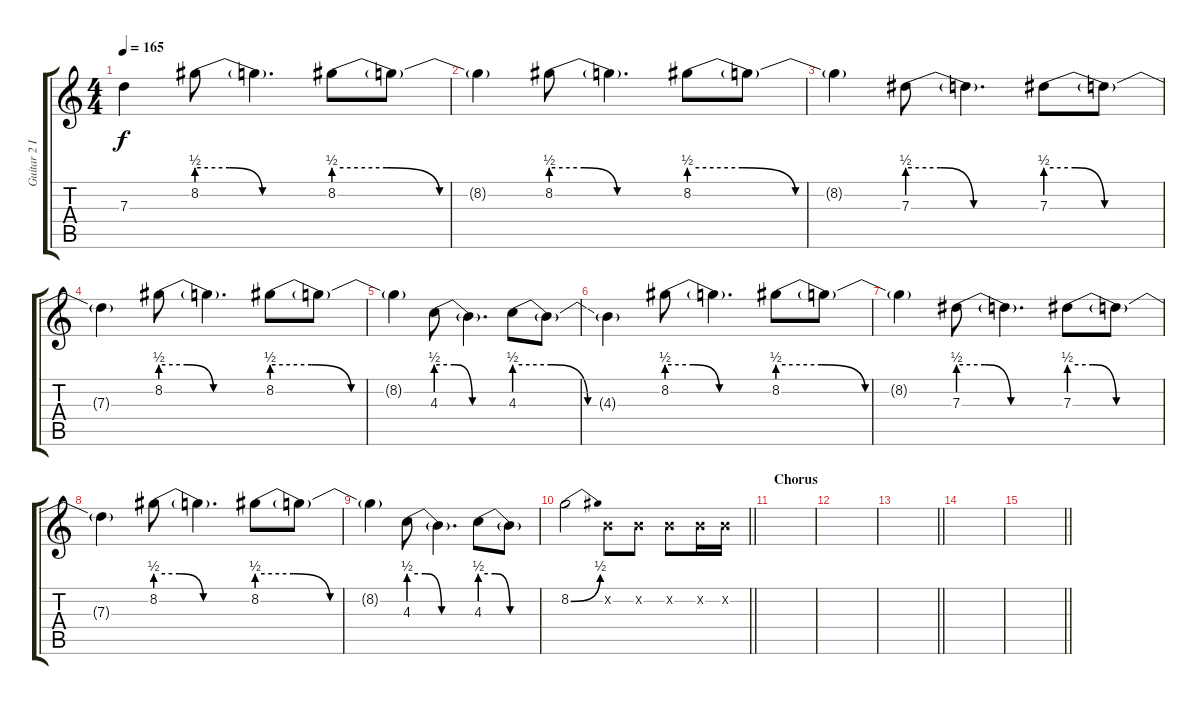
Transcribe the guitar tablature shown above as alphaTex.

\track ("Guitar 2 Improvisation" "Guitar 2 I") {instrument acousticguitarsteel}
\staff {score tabs}
\tuning (E4 B3 G3 D3 A2 E2) {hide}
\ts (4 4)
\tempo 165
\clef g2
\ks c
7.3{t}.4{dy f} 8.2{be (custom 0 2 15 2 30 0 60 0)}.8 8.2{t}.4{d} 8.2{be (custom 0 2 15 2 30 0 60 0)}.8 8.2{t}.8 |
8.2{t}.4 8.2{be (custom 0 2 15 2 30 0 60 0)}.8 8.2{t}.4{d} 8.2{be (custom 0 2 15 2 30 0 60 0)}.8 8.2{t}.8 |
8.2{t}.4 7.3{be (custom 0 2 15 2 30 0 60 0)}.8 7.3{t}.4{d} 7.3{be (custom 0 2 15 2 30 0 60 0)}.8 7.3{t}.8 |
7.3{t}.4 8.2{be (custom 0 2 15 2 30 0 60 0)}.8 8.2{t}.4{d} 8.2{be (custom 0 2 15 2 30 0 60 0)}.8 8.2{t}.8 |
8.2{t}.4 4.3{be (custom 0 2 15 2 30 0 60 0)}.8 4.3{t}.4{d} 4.3{be (custom 0 2 15 2 30 0 60 0)}.8 4.3{t}.8 |
4.3{t}.4 8.2{be (custom 0 2 15 2 30 0 60 0)}.8 8.2{t}.4{d} 8.2{be (custom 0 2 15 2 30 0 60 0)}.8 8.2{t}.8 |
8.2{t}.4 7.3{be (custom 0 2 15 2 30 0 60 0)}.8 7.3{t}.4{d} 7.3{be (custom 0 2 15 2 30 0 60 0)}.8 7.3{t}.8 |
7.3{t}.4 8.2{be (custom 0 2 15 2 30 0 60 0)}.8 8.2{t}.4{d} 8.2{be (custom 0 2 15 2 30 0 60 0)}.8 8.2{t}.8 |
8.2{t}.4 4.3{be (custom 0 2 15 2 30 0 60 0)}.8 4.3{t}.4{d} 4.3{be (custom 0 2 15 2 30 0 60 0)}.8 4.3{t}.8 |
\barLineRight lightlight
8.2{be (bend 0 0 60 2)}.2 0.2{x}.8 0.2{x}.8 0.2{x}.8 0.2{x}.16 0.2{x}.16 |
\section ("" "Chorus")
|
|
\barLineRight lightlight
|
|
\barLineRight lightlight
